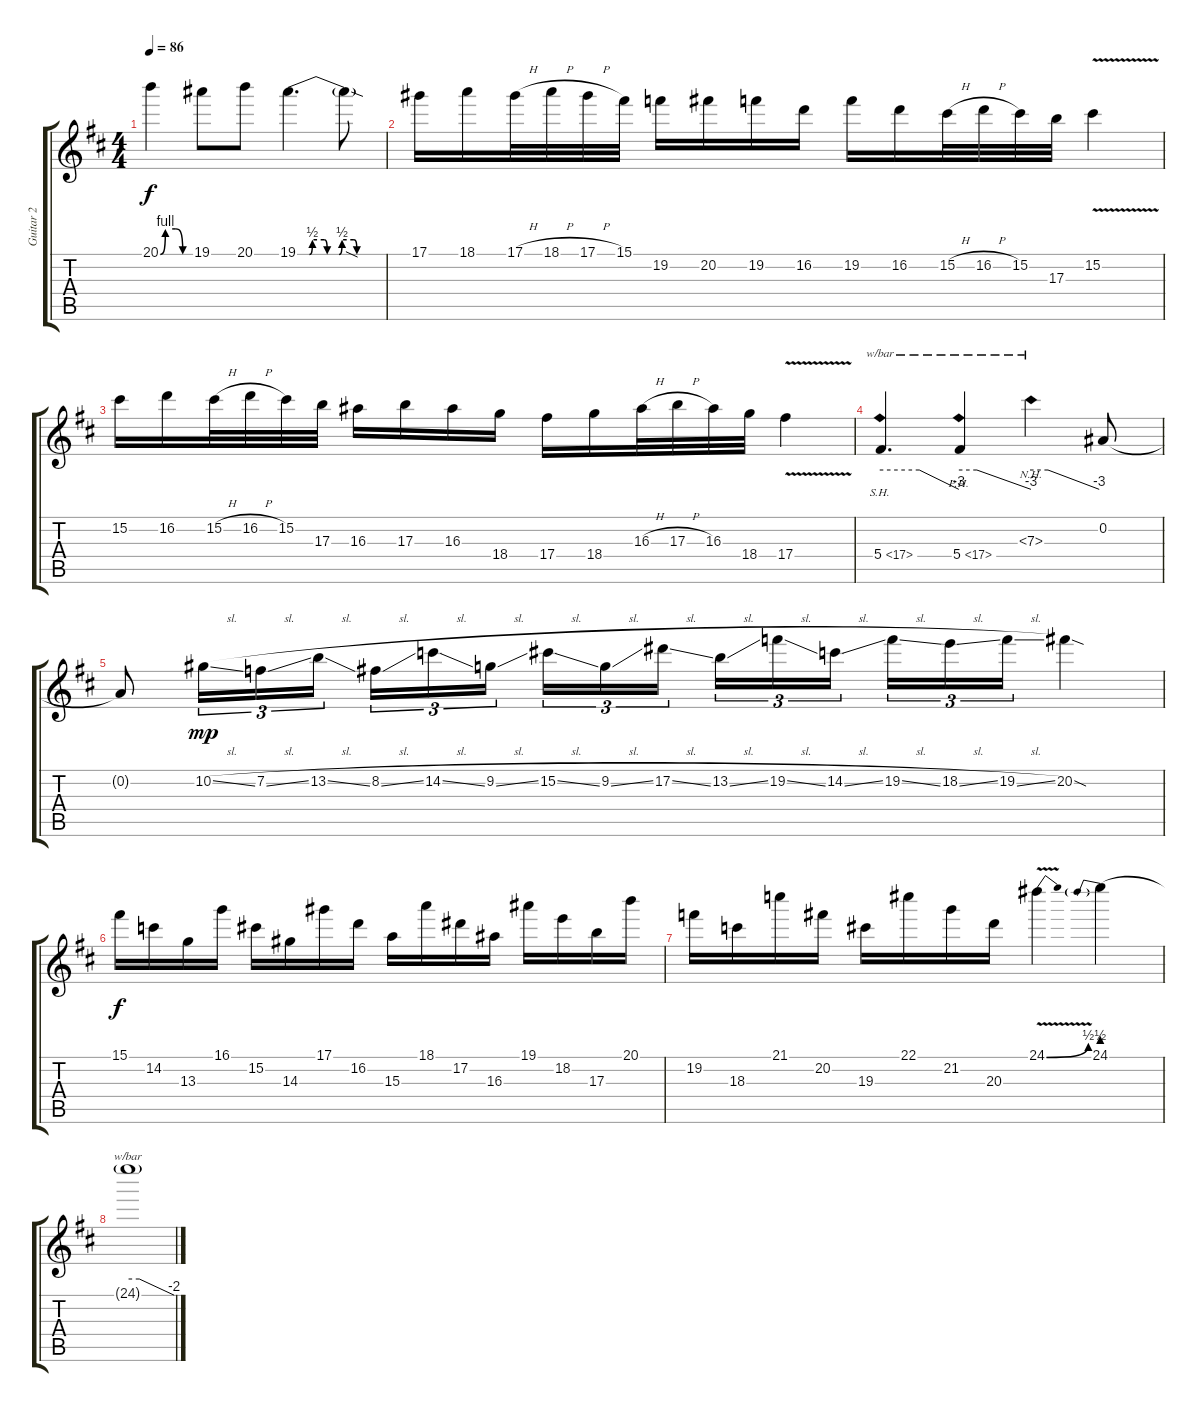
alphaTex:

\track ("Guitar 2" "Guitar 2") {instrument distortionguitar}
\staff {score tabs}
\tuning (Eb4 Bb3 Gb3 Db3 Ab2 Eb2) {hide}
\ts (4 4)
\tempo 86
\clef g2
\ks bminor
20.1{be (custom 0 0 10 4 31 4 45 0 60 0)}.4{dy f} 19.1.8 20.1.8 19.1{be (custom 0 0 8 0 10 2 18 2 20 0 28 0 30 2 38 2 40 0 60 0)}.4{d} 19.1{sod t}.8 |
17.1.16 18.1.16 17.1{h}.32 18.1{h}.32 17.1{h}.32 15.1.32 19.2.16 20.2.16 19.2.16 16.2.16 19.2.16 16.2.16 15.2{h}.32 16.2{h}.32 15.2.32 17.3.32 15.2{v}.4 |
15.2.16 16.2.16 15.2{h}.32 16.2{h}.32 15.2.32 17.3.32 16.3.16 17.3.16 16.3.16 18.4.16 17.4.16 18.4.16 16.3{h}.32 17.3{h}.32 16.3.32 18.4.32 17.4{v}.4 |
5.4{sh 12}.4{d tbe (custom default 0 0 30 0 60 -12)} 5.4{ph 12}.4{tbe (custom default 0 0 15 0 60 -12)} 7.3{nh}.4{tbe (custom default 0 0 15 0 60 -12)} 0.2.8 |
0.2{t}.8 10.2{sl}.16{tu (3 2) dy mp} 7.2{sl}.16{tu (3 2)} 13.2{sl}.16{tu (3 2)} 8.2{sl}.16{tu (3 2)} 14.2{sl}.16{tu (3 2)} 9.2{sl}.16{tu (3 2) beam splitsecondary} 15.2{sl}.16{tu (3 2)} 9.2{sl}.16{tu (3 2)} 17.2{sl}.16{tu (3 2)} 13.2{sl}.16{tu (3 2)} 19.2{sl}.16{tu (3 2)} 14.2{sl}.16{tu (3 2) beam splitsecondary} 19.2{sl}.16{tu (3 2)} 18.2{sl}.16{tu (3 2)} 19.2{sl}.16{tu (3 2)} 20.2{sod}.4 |
15.1.16{dy f} 14.2.16 13.3.16 16.1.16 15.2.16 14.3.16 17.1.16 16.2.16 15.3.16 18.1.16 17.2.16 16.3.16 19.1.16 18.2.16 17.3.16 20.1.16 |
19.2.16 18.3.16 21.1.16 20.2.16 19.3.16 22.1.16 21.2.16 20.3.16 24.1{be (bend 0 0 60 2) v}.4 24.1{be (prebend 0 2 60 2)}.4 |
24.1{t}.1{tbe (custom default 0 0 15 0 60 -8)}
